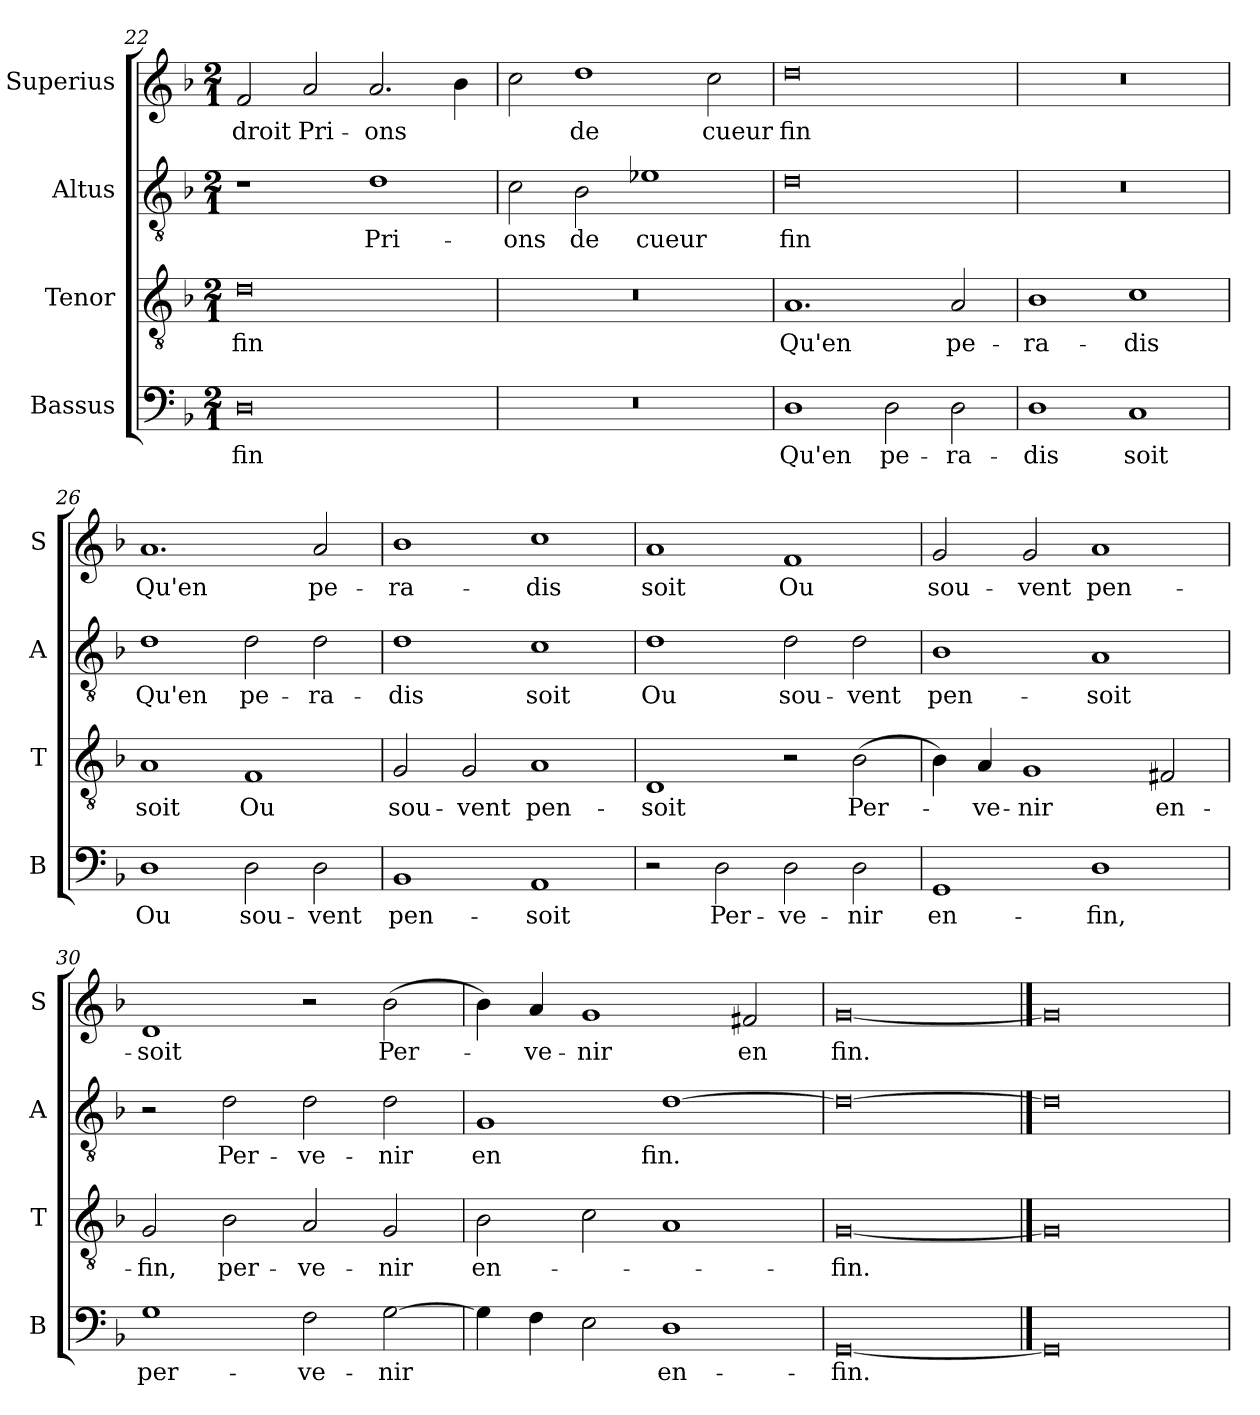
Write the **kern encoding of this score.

**kern	**text	**kern	**text	**kern	**text	**kern	**text
*part4	*part4	*part3	*part3	*part2	*part2	*part1	*part1
*staff4	*staff4	*staff3	*staff3	*staff2	*staff2	*staff1	*staff1
*I"Bassus	*	*I"Tenor	*	*I"Altus	*	*I"Superius	*
*I'B	*	*I'T	*	*I'A	*	*I'S	*
*clefF4	*	*clefGv2	*	*clefGv2	*	*clefG2	*
*k[b-]	*	*k[b-]	*	*k[b-]	*	*k[b-]	*
*F:	*	*F:	*	*F:	*	*F:	*
*M2/1	*	*M2/1	*	*M2/1	*	*M2/1	*
=22	=22	=22	=22	=22	=22	=22	=22
0D	fin	0d	fin	1r	.	2f	-droit
.	.	.	.	.	.	2a	Pri-
.	.	.	.	1d	Pri-	2.a	-ons
.	.	.	.	.	.	4b-	.
=23	=23	=23	=23	=23	=23	=23	=23
0r	.	0r	.	2c	-ons	2cc	.
.	.	.	.	2B-	de	1dd	de
.	.	.	.	1e-X	cueur	.	.
.	.	.	.	.	.	2cc	cueur
=24	=24	=24	=24	=24	=24	=24	=24
1D	Qu'en	1.A	Qu'en	0d	fin	0dd	fin
2D	pe-	.	.	.	.	.	.
2D	-ra-	2A	pe-	.	.	.	.
=25	=25	=25	=25	=25	=25	=25	=25
1D	-dis	1B-	-ra-	0r	.	0r	.
1C	soit	1c	-dis	.	.	.	.
=26	=26	=26	=26	=26	=26	=26	=26
1D	Ou	1A	soit	1d	Qu'en	1.a	Qu'en
2D	sou-	1F	Ou	2d	pe-	.	.
2D	-vent	.	.	2d	-ra-	2a	pe-
=27	=27	=27	=27	=27	=27	=27	=27
1BB-	pen-	2G	sou-	1d	-dis	1b-	-ra-
.	.	2G	-vent	.	.	.	.
1AA	-soit	1A	pen-	1c	soit	1cc	-dis
=28	=28	=28	=28	=28	=28	=28	=28
2r	.	1D	-soit	1d	Ou	1a	soit
2D	Per-	.	.	.	.	.	.
2D	-ve-	2r	.	2d	sou-	1f	Ou
2D	-nir	(2B-	Per-	2d	-vent	.	.
=29	=29	=29	=29	=29	=29	=29	=29
1GG	en-	4B-)	.	1B-	pen-	2g	sou-
.	.	4A	-ve-	.	.	.	.
.	.	1G	-nir	.	.	2g	-vent
1D	-fin,	.	.	1A	-soit	1a	pen-
.	.	2F#X	en-	.	.	.	.
=30	=30	=30	=30	=30	=30	=30	=30
1G	per-	2G	-fin,	2r	.	1d	-soit
.	.	2B-	per-	2d	Per-	.	.
2F	-ve-	2A	-ve-	2d	-ve-	2r	.
[2G	-nir	2G	-nir	2d	-nir	(2b-	Per-
=31	=31	=31	=31	=31	=31	=31	=31
4G]	.	2B-	en-	1G	en	4b-)	.
4F	.	.	.	.	.	4a	-ve-
2E	.	2c	.	.	.	1g	-nir
1D	en-	1A	.	[1d	fin.	.	.
.	.	.	.	.	.	2f#X	en
=32	=32	=32	=32	=32	=32	=32	=32
[0GG	-fin.	[0G	-fin.	0d_	.	[0g	fin.
==33	==33	==33	==33	==33	==33	==33	==33
0GG]	.	0G]	.	0d]	.	0g]	.
=	=	=	=	=	=	=	=
*-	*-	*-	*-	*-	*-	*-	*-
